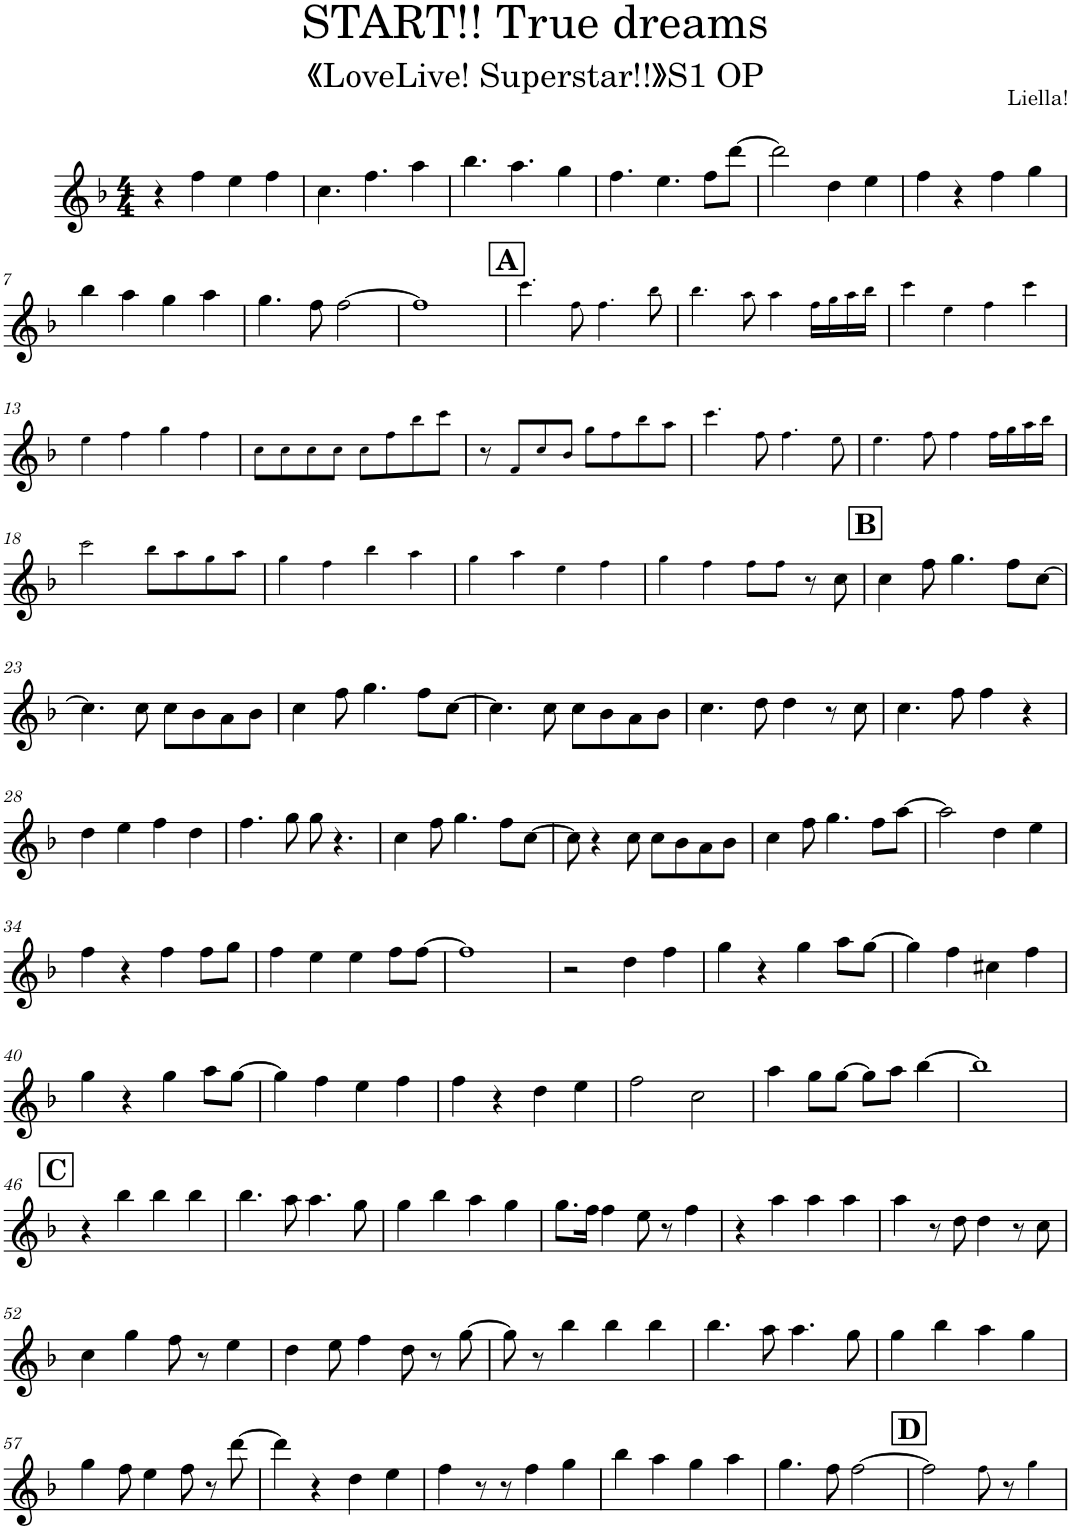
**kern
*part1
*staff1
*I"Piano
*I'Pno.
*clefG2
*k[b-]
*M4/4
=1
4r
4ff\
4ee\
4ff\
=2
4.cc\
4.ff\
4aa\
=3
4.bb-\
4.aa\
4gg\
=4
4.ff\
4.ee\
8ff\L
[8ddd\J
=5
2ddd\]
4dd\
4ee\
=6
4ff\
4r
4ff\
4gg\
!!LO:LB:g=z
=7
4bb-\
4aa\
4gg\
4aa\
=8
4.gg\
8ff\
[2ff\
=9
1ff]
!!LO:REH:place=s1:a:B:cj:fs=14:t=A
=10
4.ccc!\
8ff!\
4.ff!\
8bb-!\
=11
4.bb-!\
8aa!\
4aa!\
16ff!\LL
16gg!\
16aa!\
16bb-!\JJ
=12
4ccc!\
4ee!\
4ff!\
4ccc!\
!!LO:LB:g=z
=13
4ee!\
4ff!\
4gg!\
4ff!\
=14
8cc!\L
8cc!\
8cc!\
8cc!\J
8cc!\L
8ff!\
8bb-!\
8ccc!\J
=15
8r
8f!/L
8cc!/
8b-!/J
8gg!\L
8ff!\
8bb-!\
8aa!\J
=16
4.ccc!\
8ff!\
4.ff!\
8ee!\
=17
4.ee!\
8ff!\
4ff!\
16ff!\LL
16gg!\
16aa!\
16bb-!\JJ
!!LO:LB:g=z
=18
2ccc!\
8bb-!\L
8aa!\
8gg!\
8aa!\J
=19
4gg!\
4ff!\
4bb-!\
4aa!\
=20
4gg!\
4aa!\
4ee!\
4ff!\
=21
4gg!\
4ff!\
8ff!\L
8ff!\J
8r
8cc\
!!LO:REH:place=s1:a:B:cj:fs=14:t=B
=22
4cc\
8ff\
4.gg\
8ff\L
[8cc\J
!!LO:LB:g=z
=23
4.cc\]
8cc\
8cc\L
8b-\
8a\
8b-\J
=24
4cc\
8ff\
4.gg\
8ff\L
[8cc\J
=25
4.cc\]
8cc\
8cc\L
8b-\
8a\
8b-\J
=26
4.cc\
8dd\
4dd\
8r
8cc\
=27
4.cc\
8ff\
4ff\
4r
!!LO:LB:g=z
=28
4dd\
4ee\
4ff\
4dd\
=29
4.ff\
8gg\
8gg\
4.r
=30
4cc\
8ff\
4.gg\
8ff\L
[8cc\J
=31
8cc\]
4r
8cc\
8cc\L
8b-\
8a\
8b-\J
=32
4cc\
8ff\
4.gg\
8ff\L
[8aa\J
=33
2aa\]
4dd\
4ee\
!!LO:LB:g=z
=34
4ff\
4r
4ff\
8ff\L
8gg\J
=35
4ff\
4ee\
4ee\
8ff\L
[8ff\J
=36
1ff]
=37
2r
4dd\
4ff\
=38
4gg\
4r
4gg\
8aa\L
[8gg\J
=39
4gg\]
4ff\
4cc#X\
4ff\
!!LO:LB:g=z
=40
4gg\
4r
4gg\
8aa\L
[8gg\J
=41
4gg\]
4ff\
4ee\
4ff\
=42
4ff\
4r
4dd\
4ee\
=43
2ff\
2cc\
=44
4aa\
8gg\L
[8gg\J
8gg\L]
8aa\J
[4bb-\
=45
1bb-]
!!LO:LB:g=z
!!LO:REH:place=s1:a:B:cj:fs=14:t=C
=46
4r
4bb-\
4bb-\
4bb-\
=47
4.bb-\
8aa\
4.aa\
8gg\
=48
4gg\
4bb-\
4aa\
4gg\
=49
8.gg\L
16ff\Jk
4ff\
8ee\
8r
4ff\
=50
4r
4aa\
4aa\
4aa\
=51
4aa\
8r
8dd\
4dd\
8r
8cc\
!!LO:LB:g=z
=52
4cc\
4gg\
8ff\
8r
4ee\
=53
4dd\
8ee\
4ff\
8dd\
8r
[8gg\
=54
8gg\]
8r
4bb-\
4bb-\
4bb-\
=55
4.bb-\
8aa\
4.aa\
8gg\
=56
4gg\
4bb-\
4aa\
4gg\
!!LO:LB:g=z
=57
4gg\
8ff\
4ee\
8ff\
8r
[8ddd\
=58
4ddd\]
4r
4dd\
4ee\
=59
4ff\
8r
8r
4ff\
4gg\
=60
4bb-\
4aa\
4gg\
4aa\
=61
4.gg\
8ff\
[2ff\
!!LO:REH:place=s1:a:B:cj:fs=14:t=D
=62
2ff\]
8ff!\
8r
4gg!\
=
*-
